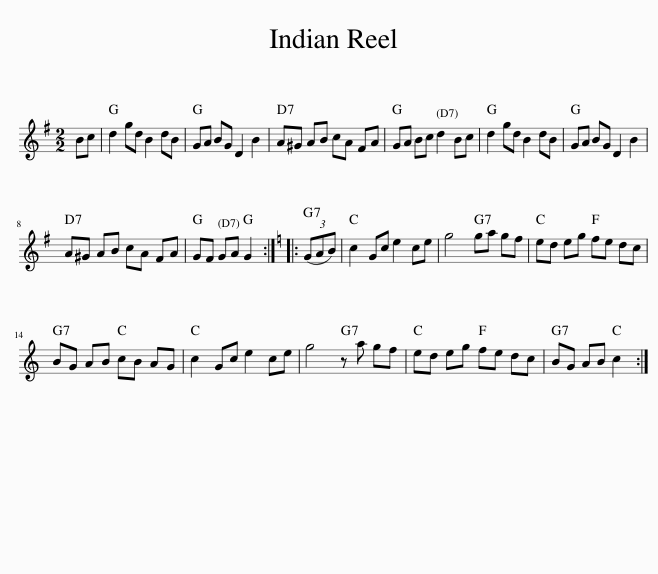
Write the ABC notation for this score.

X:1
L:1/8
M:2/2
I:linebreak $
K:G
V:1 treble
V:1
 Bc | d2 gd B2 dB | GA BG D2 B2 | A^G AB cA FA | GA Bc d2 Bc | %5
 d2 gd B2 dB | GA BG D2 B2 |$ A^G AB cA FA | GF GA G2 ::[K:C] (3(GAB) | %10
 c2 Gc e2 ce | g4 ga gf | ed eg fe dc |$ BG AB cB AG | c2 Gc e2 ce | %15
 g4 z a gf | ed eg fe dc | BG AB c2 :| %18
